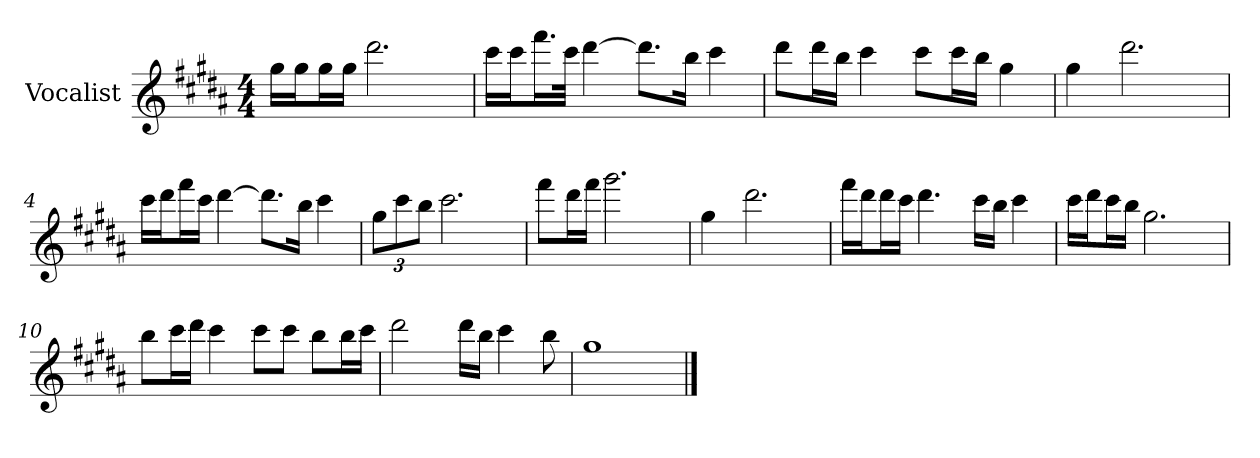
**kern
*part1
*staff1
*I"Vocalist
*k[f#c#g#d#a#]
*B:
*M4/4
=
16gg#LL
16gg#J
16gg#L
16gg#JJ
2.ddd#
=1
16ccc#LL
16ccc#J
16.fff#L
32ccc#JJk
[4ddd#
8.ddd#L]
16bbJk
4ccc#
=2
8ddd#L
16ddd#L
16bbJJ
4ccc#
8ccc#L
16ccc#L
16bbJJ
4gg#
=3
4gg#
2.ddd#
=4
16ccc#LL
16ddd#J
16fff#L
16ccc#JJ
[4ddd#
8.ddd#L]
16bbJk
4ccc#
=5
12gg#L
12ccc#
12bbJ
2.ccc#
=6
8fff#L
16ddd#L
16fff#JJ
2.ggg#
=7
4gg#
2.ddd#
=8
16fff#LL
16ddd#J
16ddd#L
16ccc#JJ
4.ddd#
16ccc#LL
16bbJJ
4ccc#
=9
16ccc#LL
16ddd#J
16ccc#L
16bbJJ
2.gg#
=10
8bbL
16ccc#L
16ddd#JJ
4ccc#
8ccc#L
8ccc#J
8bbL
16bbL
16ccc#JJ
=11
2ddd#
16ddd#LL
16bbJJ
4ccc#
8bb
=12
1gg#
==
*-
